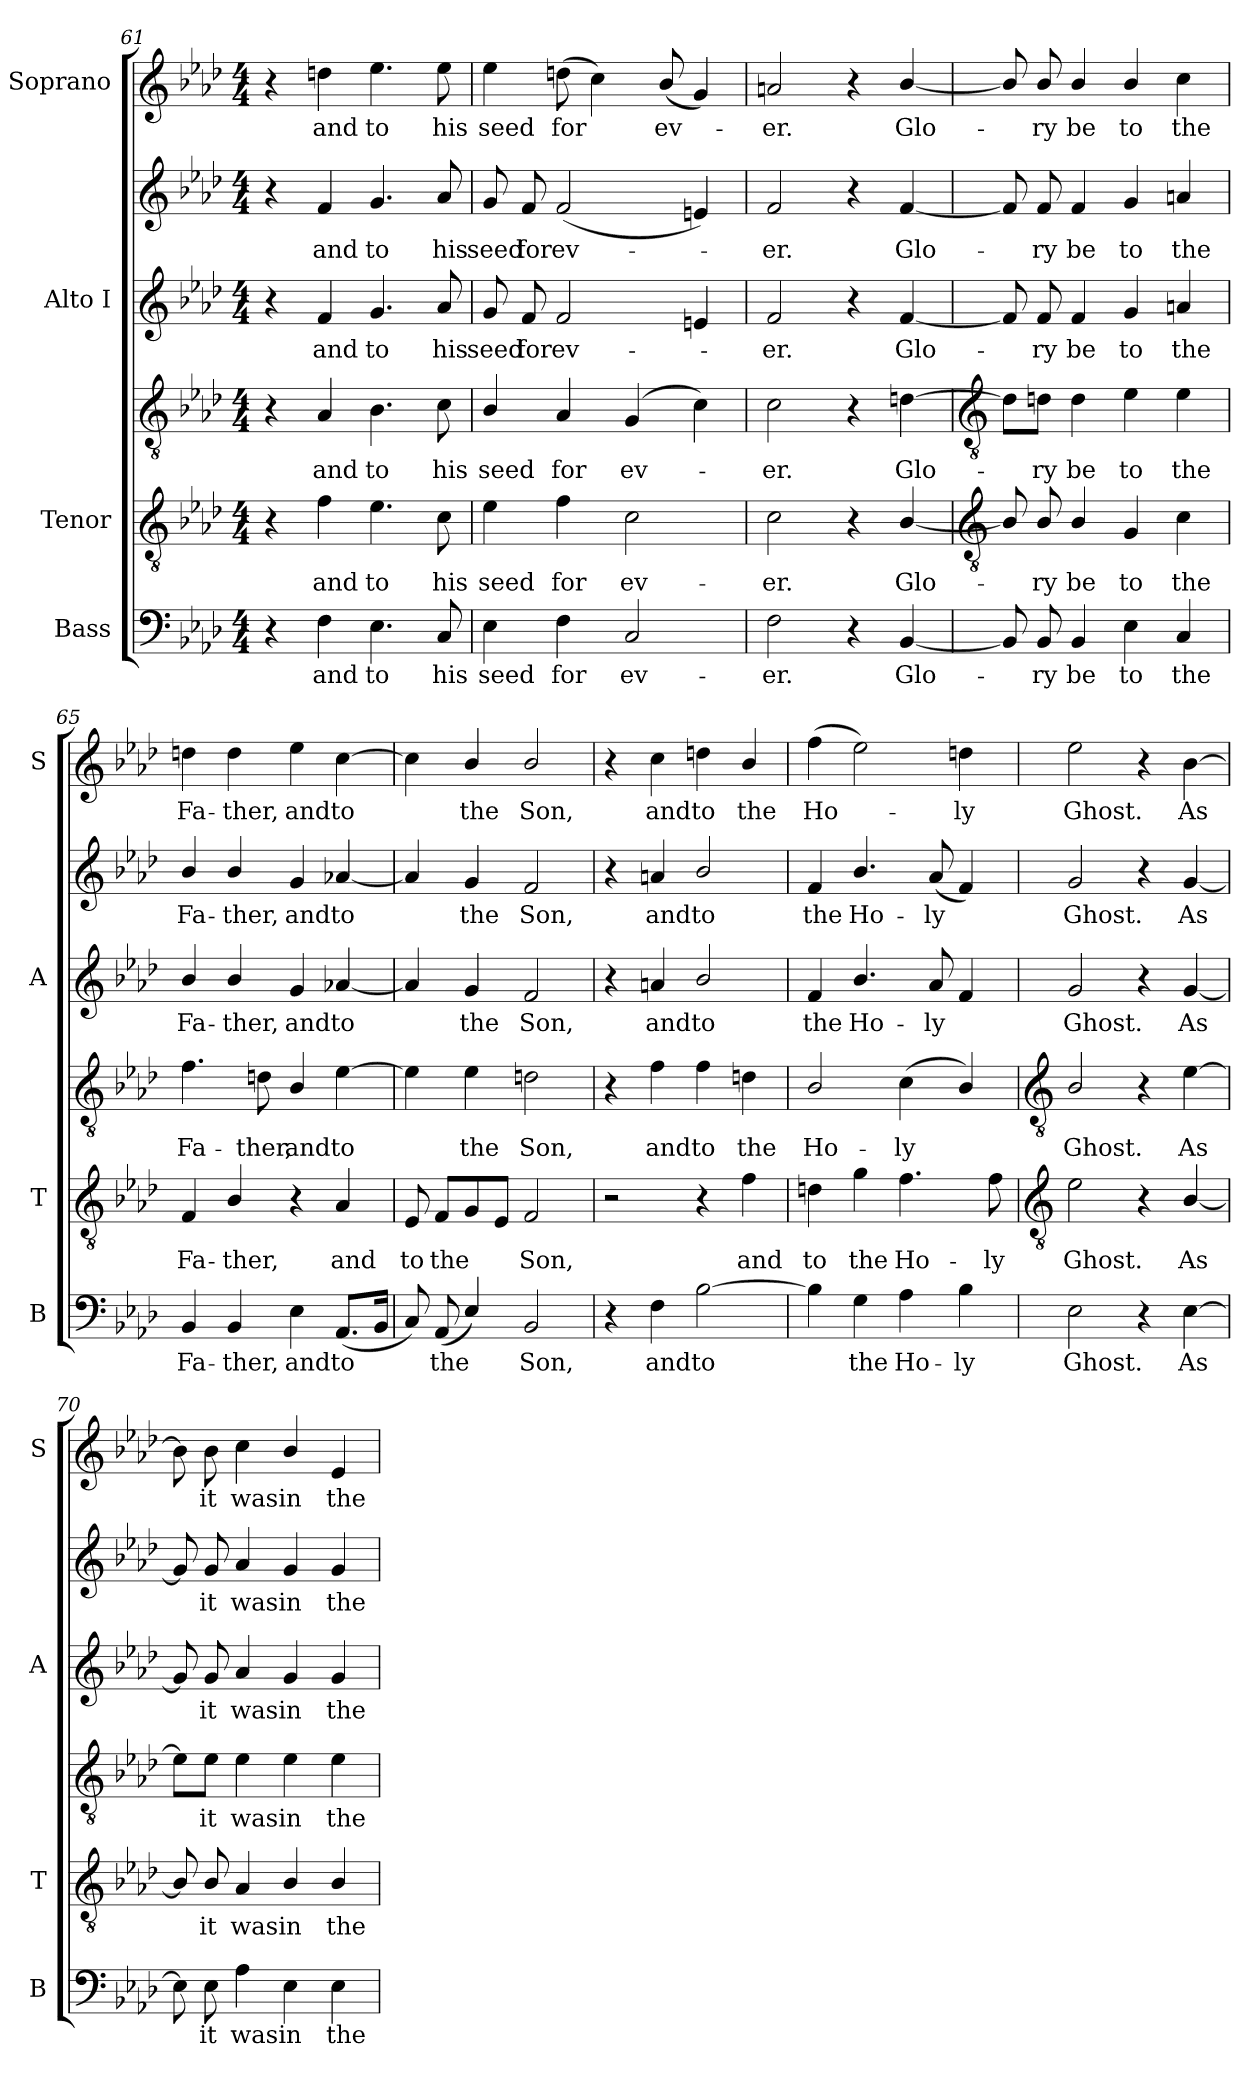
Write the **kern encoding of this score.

**kern	**text	**kern	**text	**kern	**text	**kern	**text	**kern	**text	**kern	**text
*part4	*part4	*part3	*part3	*part3	*part3	*part2	*part2	*part2	*part2	*part1	*part1
*staff6	*staff6	*staff5	*staff5	*staff4	*staff4	*staff3	*staff3	*staff2	*staff2	*staff1	*staff1
*I"Bass	*	*I"Tenor	*	*	*	*I"Alto I	*	*	*	*I"Soprano	*
*I'B	*	*I'T	*	*	*	*I'A	*	*	*	*I'S	*
*clefF4	*	*clefGv2	*	*clefGv2	*	*clefG2	*	*clefG2	*	*clefG2	*
*k[b-e-a-d-]	*	*k[b-e-a-d-]	*	*k[b-e-a-d-]	*	*k[b-e-a-d-]	*	*k[b-e-a-d-]	*	*k[b-e-a-d-]	*
*A-:	*	*A-:	*	*A-:	*	*A-:	*	*A-:	*	*A-:	*
*M4/4	*	*M4/4	*	*M4/4	*	*M4/4	*	*M4/4	*	*M4/4	*
=61	=61	=61	=61	=61	=61	=61	=61	=61	=61	=61	=61
4r	.	4r	.	4r	.	4r	.	4r	.	4r	.
!	!LO:LY:b	!	!LO:LY:b	!	!LO:LY:b	!	!LO:LY:b	!	!LO:LY:b	!	!LO:LY:b
4F	and	4f	and	4A-	and	4f	and	4f	and	4ddn	and
!	!LO:LY:b	!	!LO:LY:b	!	!LO:LY:b	!	!LO:LY:b	!	!LO:LY:b	!	!LO:LY:b
4.E-	to	4.e-	to	4.B-	to	4.g	to	4.g	to	4.ee-	to
!	!LO:LY:b	!	!LO:LY:b	!	!LO:LY:b	!	!LO:LY:b	!	!LO:LY:b	!	!LO:LY:b
8C	his	8c	his	8c	his	8a-	his	8a-	his	8ee-	his
=62	=62	=62	=62	=62	=62	=62	=62	=62	=62	=62	=62
!	!LO:LY:b	!	!LO:LY:b	!	!LO:LY:b	!	!LO:LY:b	!	!LO:LY:b	!	!LO:LY:b
4E-	seed	4e-	seed	4B-/	seed	8g	seed	8g	seed	4ee-	seed
!	!	!	!	!	!	!	!LO:LY:b	!	!LO:LY:b	!	!
.	.	.	.	.	.	8f	for	8f	for	.	.
!	!LO:LY:b	!	!LO:LY:b	!	!LO:LY:b	!	!LO:LY:b	!	!LO:LY:b	!	!LO:LY:b
4F	for	4f	for	4A-	for	2f	ev-	(<2f	ev-	(>8ddnL	for
.	.	.	.	.	.	.	.	.	.	4cc)	.
!	!LO:LY:b	!	!LO:LY:b	!	!LO:LY:b	!	!	!	!	!	!
2C	ev-	2c	ev-	(<4G	ev-	.	.	.	.	.	.
!	!	!	!	!	!	!	!	!	!	!	!LO:LY:b
.	.	.	.	.	.	.	.	.	.	(<8b-/	ev-
.	.	.	.	4c\)	.	4en	.	4en)	.	4g)	.
=63	=63	=63	=63	=63	=63	=63	=63	=63	=63	=63	=63
!	!LO:LY:b	!	!LO:LY:b	!	!LO:LY:b	!	!LO:LY:b	!	!LO:LY:b	!	!LO:LY:b
2F	-er.	2c	er.	2c	-er.	2f	er.	2f	er.	2an	er.
4r	.	4r	.	4r	.	4r	.	4r	.	4r	.
!	!LO:LY:b	!	!LO:LY:b	!	!LO:LY:b	!	!LO:LY:b	!	!LO:LY:b	!	!LO:LY:b
[4BB-	Glo-	[4B-/	Glo-	[4dn	Glo-	[4f	Glo-	[4f	Glo-	[4b-/	Glo-
!!LO:LB:g=z
=64	=64	=64	=64	=64	=64	=64	=64	=64	=64	=64	=64
*	*	*clefGv2	*	*clefGv2	*	*	*	*	*	*	*
8BB-]	.	8B-/]	.	8d\L]	.	8f]	.	8f]	.	8b-/]	.
!	!LO:LY:b	!	!LO:LY:b	!	!LO:LY:b	!	!LO:LY:b	!	!LO:LY:b	!	!LO:LY:b
8BB-	ry	8B-/	ry	8d\J	ry	8f	ry	8f	ry	8b-/	ry
!	!LO:LY:b	!	!LO:LY:b	!	!LO:LY:b	!	!LO:LY:b	!	!LO:LY:b	!	!LO:LY:b
4BB-	be	4B-/	be	4d	be	4f	be	4f	be	4b-/	be
!	!LO:LY:b	!	!LO:LY:b	!	!LO:LY:b	!	!LO:LY:b	!	!LO:LY:b	!	!LO:LY:b
4E-	to	4G	to	4e-	to	4g	to	4g	to	4b-/	to
!	!LO:LY:b	!	!LO:LY:b	!	!LO:LY:b	!	!LO:LY:b	!	!LO:LY:b	!	!LO:LY:b
4C	the	4c	the	4e-	the	4an	the	4an	the	4cc	the
=65	=65	=65	=65	=65	=65	=65	=65	=65	=65	=65	=65
!	!LO:LY:b	!	!LO:LY:b	!	!LO:LY:b	!	!LO:LY:b	!	!LO:LY:b	!	!LO:LY:b
4BB-	Fa-	4F	Fa-	4.f	Fa-	4b-/	Fa-	4b-/	Fa-	4ddn	Fa-
!	!LO:LY:b	!	!LO:LY:b	!	!	!	!LO:LY:b	!	!LO:LY:b	!	!LO:LY:b
4BB-	-ther,	4B-/	-ther,	.	.	4b-/	-ther,	4b-/	-ther,	4dd	-ther,
!	!	!	!	!	!LO:LY:b	!	!	!	!	!	!
.	.	.	.	8dn	-ther,	.	.	.	.	.	.
!	!LO:LY:b	!	!	!	!LO:LY:b	!	!LO:LY:b	!	!LO:LY:b	!	!LO:LY:b
4E-	and	4r	.	4B-/	and	4g	and	4g	and	4ee-	and
!	!LO:LY:b	!	!LO:LY:b	!	!LO:LY:b	!	!LO:LY:b	!	!LO:LY:b	!	!LO:LY:b
(<8.AA-L	to	4A-	and	[4e-	to	[4a-X	to	[4a-X	to	[4cc	to
16BB-J	.	.	.	.	.	.	.	.	.	.	.
=66	=66	=66	=66	=66	=66	=66	=66	=66	=66	=66	=66
!	!	!	!LO:LY:b	!	!	!	!	!	!	!	!
8C)	.	8E-	to	4e-]	.	4a-]	.	4a-]	.	4cc]	.
!	!LO:LY:b	!	!LO:LY:b	!	!	!	!	!	!	!	!
(<8AA-L	the	8FL	the	.	.	.	.	.	.	.	.
!	!	!	!	!	!LO:LY:b	!	!LO:LY:b	!	!LO:LY:b	!	!LO:LY:b
4E-/)	.	8G	.	4e-	the	4g	the	4g	the	4b-/	the
.	.	8E-J	.	.	.	.	.	.	.	.	.
!	!LO:LY:b	!	!LO:LY:b	!	!LO:LY:b	!	!LO:LY:b	!	!LO:LY:b	!	!LO:LY:b
2BB-	Son,	2F	Son,	2dn	Son,	2f	Son,	2f	Son,	2b-/	Son,
=67	=67	=67	=67	=67	=67	=67	=67	=67	=67	=67	=67
4r	.	2r	.	4r	.	4r	.	4r	.	4r	.
!	!LO:LY:b	!	!	!	!LO:LY:b	!	!LO:LY:b	!	!LO:LY:b	!	!LO:LY:b
4F	and	.	.	4f	and	4an	and	4an	and	4cc\	and
!	!LO:LY:b	!	!	!	!LO:LY:b	!	!LO:LY:b	!	!LO:LY:b	!	!LO:LY:b
[2B-	to	4r	.	4f	to	2b-/	to	2b-/	to	4ddn	to
!	!	!	!LO:LY:b	!	!LO:LY:b	!	!	!	!	!	!LO:LY:b
.	.	4f	and	4dn	the	.	.	.	.	4b-/	the
=68	=68	=68	=68	=68	=68	=68	=68	=68	=68	=68	=68
!	!	!	!LO:LY:b	!	!LO:LY:b	!	!LO:LY:b	!	!LO:LY:b	!	!LO:LY:b
4B-]	.	4dn	to	2B-/	Ho-	4f	the	4f	the	(>4ff	Ho-
!	!LO:LY:b	!	!LO:LY:b	!	!	!	!LO:LY:b	!	!LO:LY:b	!	!
4G	the	4g	the	.	.	4.b-/	Ho-	4.b-/	Ho-	2ee-)	.
!	!LO:LY:b	!	!LO:LY:b	!	!LO:LY:b	!	!	!	!	!	!
4A-	Ho-	4.f	Ho-	(<4c	-ly	.	.	.	.	.	.
!	!	!	!	!	!	!	!LO:LY:b	!	!LO:LY:b	!	!
.	.	.	.	.	.	8a-L	-ly	(<8a-L	-ly	.	.
!	!LO:LY:b	!	!	!	!	!	!	!	!	!	!LO:LY:b
4B-	-ly	.	.	4B-/)	.	4f	.	4f)	.	4ddn	ly
!	!	!	!LO:LY:b	!	!	!	!	!	!	!	!
.	.	8f	-ly	.	.	.	.	.	.	.	.
!!LO:LB:g=z
=69	=69	=69	=69	=69	=69	=69	=69	=69	=69	=69	=69
*	*	*clefGv2	*	*clefGv2	*	*	*	*	*	*	*
!	!LO:LY:b	!	!LO:LY:b	!	!LO:LY:b	!	!LO:LY:b	!	!LO:LY:b	!	!LO:LY:b
2E-	Ghost.	2e-	Ghost.	2B-/	Ghost.	2g	Ghost.	2g	Ghost.	2ee-	Ghost.
4r	.	4r	.	4r	.	4r	.	4r	.	4r	.
!	!LO:LY:b	!	!LO:LY:b	!	!LO:LY:b	!	!LO:LY:b	!	!LO:LY:b	!	!LO:LY:b
[4E-	As	[4B-/	As	[4e-	As	[4g	As	[4g	As	[4b-	As
=70	=70	=70	=70	=70	=70	=70	=70	=70	=70	=70	=70
8E-]	.	8B-/]	.	8e-\L]	.	8g]	.	8g]	.	8b-]	.
!	!LO:LY:b	!	!LO:LY:b	!	!LO:LY:b	!	!LO:LY:b	!	!LO:LY:b	!	!LO:LY:b
8E-	it	8B-/	it	8e-\J	it	8g	it	8g	it	8b-	it
!	!LO:LY:b	!	!LO:LY:b	!	!LO:LY:b	!	!LO:LY:b	!	!LO:LY:b	!	!LO:LY:b
4A-	was	4A-/	was	4e-	was	4a-	was	4a-	was	4cc	was
!	!LO:LY:b	!	!LO:LY:b	!	!LO:LY:b	!	!LO:LY:b	!	!LO:LY:b	!	!LO:LY:b
4E-	in	4B-/	in	4e-	in	4g	in	4g	in	4b-/	in
!	!LO:LY:b	!	!LO:LY:b	!	!LO:LY:b	!	!LO:LY:b	!	!LO:LY:b	!	!LO:LY:b
4E-	the	4B-/	the	4e-	the	4g	the	4g	the	4e-	the
=	=	=	=	=	=	=	=	=	=	=	=
*-	*-	*-	*-	*-	*-	*-	*-	*-	*-	*-	*-
